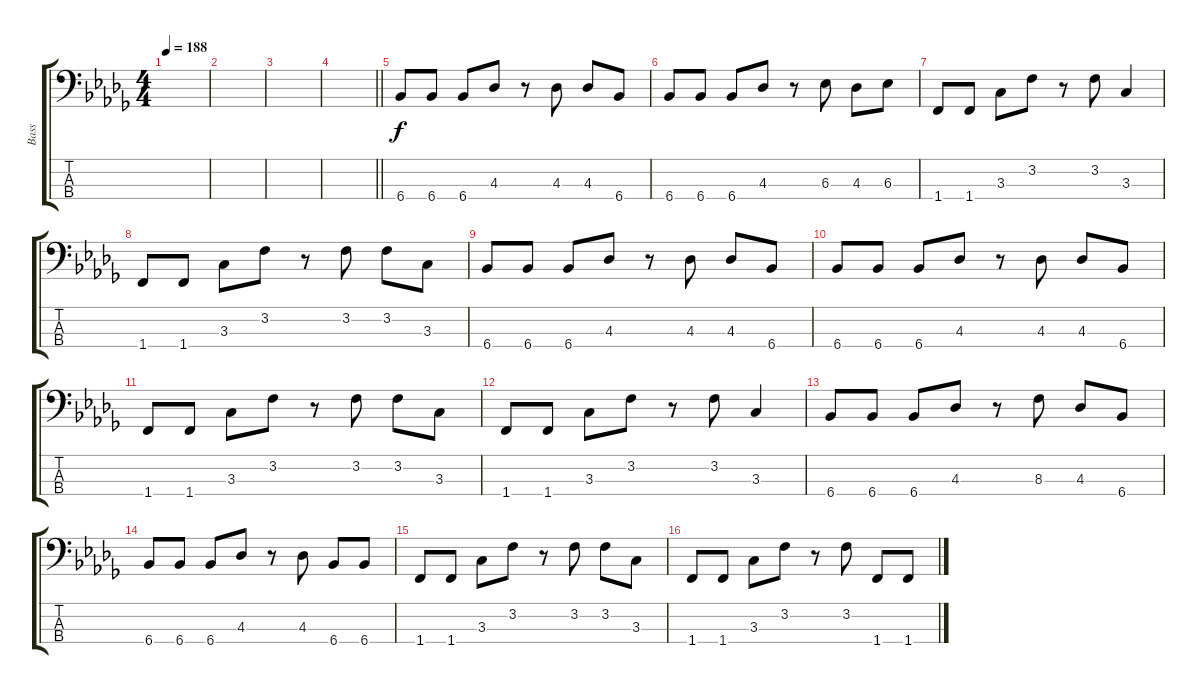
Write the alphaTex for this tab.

\track ("Bass" "Bass") {instrument electricbasspick}
\staff {score tabs}
\tuning (G2 D2 A1 E1) {hide}
\ts (4 4)
\tempo 188
\clef f4
\ks bbminor
|
|
|
\barLineRight lightlight
|
6.4.8 6.4.8 6.4.8 4.3.8 r.8 4.3.8 4.3.8 6.4.8 |
6.4.8 6.4.8 6.4.8 4.3.8 r.8 6.3.8 4.3.8 6.3.8 |
1.4.8 1.4.8 3.3.8 3.2.8 r.8 3.2.8 3.3.4 |
1.4.8 1.4.8 3.3.8 3.2.8 r.8 3.2.8 3.2.8 3.3.8 |
6.4.8 6.4.8 6.4.8 4.3.8 r.8 4.3.8 4.3.8 6.4.8 |
6.4.8 6.4.8 6.4.8 4.3.8 r.8 4.3.8 4.3.8 6.4.8 |
1.4.8 1.4.8 3.3.8 3.2.8 r.8 3.2.8 3.2.8 3.3.8 |
1.4.8 1.4.8 3.3.8 3.2.8 r.8 3.2.8 3.3.4 |
6.4.8 6.4.8 6.4.8 4.3.8 r.8 8.3.8 4.3.8 6.4.8 |
6.4.8 6.4.8 6.4.8 4.3.8 r.8 4.3.8 6.4.8 6.4.8 |
1.4.8 1.4.8 3.3.8 3.2.8 r.8 3.2.8 3.2.8 3.3.8 |
1.4.8 1.4.8 3.3.8 3.2.8 r.8 3.2.8 1.4.8 1.4.8
